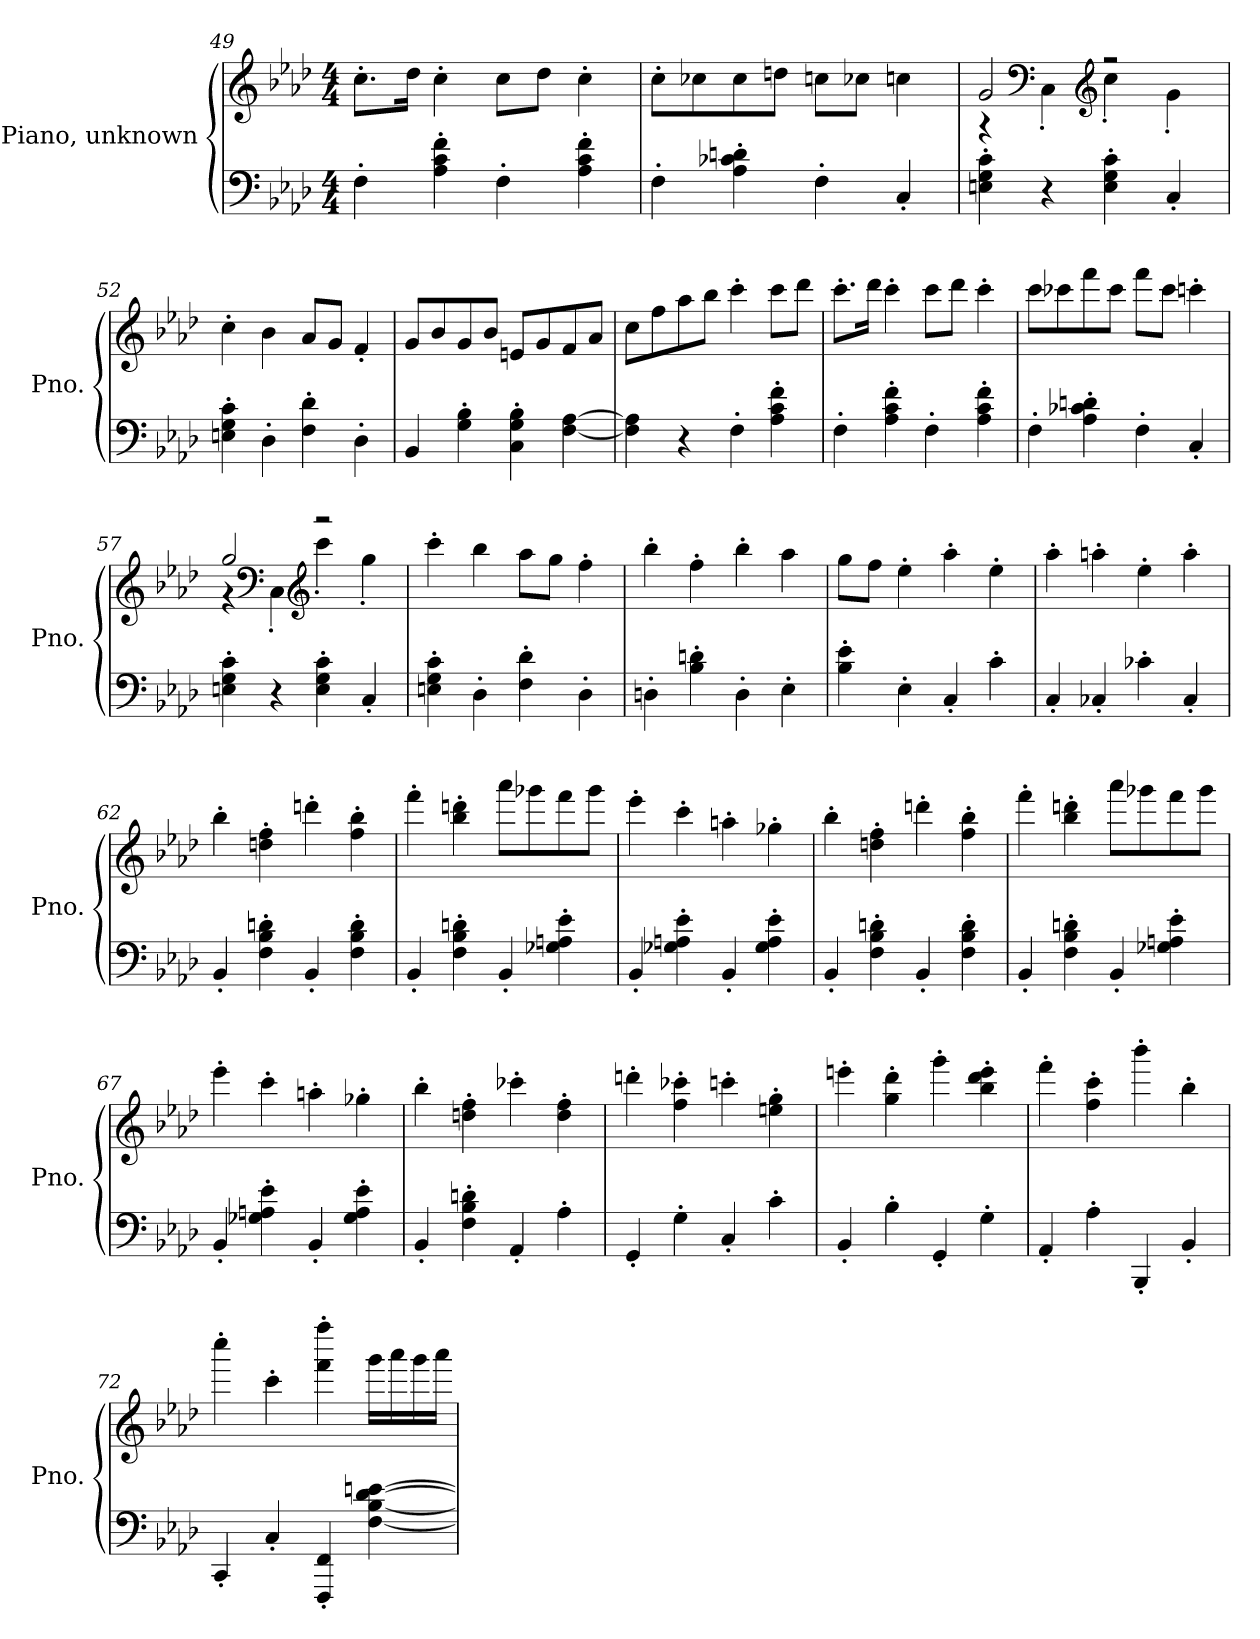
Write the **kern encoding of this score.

**kern	**kern
*part1	*part1
*staff2	*staff1
*I"Piano, unknown	*
*I'Pno.	*
*clefF4	*clefG2
*k[b-e-a-d-]	*k[b-e-a-d-]
*M4/4	*M4/4
=49	=49
4F'\	8.cc'\L
.	16dd-\Jk
4A-\' 4c\' 4f\'	4cc'\
4F'\	8cc\L
.	8dd-\J
4A-\' 4c\' 4f\'	4cc'\
=50	=50
4F'\	8cc'\L
.	8cc-X\
4A-\' 4c-X\' 4dn\'	8cc-\
.	8ddn\J
4F'\	8ccn\L
.	8cc-X\J
4C'/	4ccn\
!!LO:LB:g=z
=51	=51
*	*^
4En\' 4G\' 4c\'	2g/	4r
*	*clefF4	*
4r	.	4C'\
*	*clefG2	*
4E\' 4G\' 4c\'	2r	4cc'\
4C'/	.	4g'\
*	*v	*v
=52	=52
4En\' 4G\' 4c\'	4cc'\
4D-'\	4b-\
4F\' 4d-\'	8a-/L
.	8g/J
4D-'\	4f'/
=53	=53
4BB-/	8g/L
.	8b-/
4G\' 4B-\'	8g/
.	8b-/J
4C\' 4G\' 4B-\'	8en/L
.	8g/
[4F\ [4A-\	8f/
.	8a-/J
=54	=54
4F\] 4A-\]	8cc\L
.	8ff\
4r	8aa-\
.	8bb-\J
4F'\	4ccc'\
4A-\' 4c\' 4f\'	8ccc\L
.	8ddd-\J
=55	=55
4F'\	8.ccc'\L
.	16ddd-\Jk
4A-\' 4c\' 4f\'	4ccc'\
4F'\	8ccc\L
.	8ddd-\J
4A-\' 4c\' 4f\'	4ccc'\
!!LO:LB:g=z
=56	=56
4F'\	8ccc\L
.	8ccc-X\
4A-\' 4c-X\' 4dn\'	8fff\
.	8ccc-\J
4F'\	8fff\L
.	8ccc-\J
4C'/	4cccn'\
=57	=57
*	*^
4En\' 4G\' 4c\'	2gg/	4r
*	*clefF4	*
4r	.	4C'\
*	*clefG2	*
4E\' 4G\' 4c\'	2r	4ccc'\
4C'/	.	4gg'\
*	*v	*v
=58	=58
4En\' 4G\' 4c\'	4ccc'\
4D-'\	4bb-\
4F\' 4d-\'	8aa-\L
.	8gg\J
4D-'\	4ff'\
=59	=59
4Dn'\	4bb-'\
4B-\' 4dn\'	4ff'\
4D'\	4bb-'\
4E-'\	4aa-\
=60	=60
4B-\' 4e-\'	8gg\L
.	8ff\J
4E-'\	4ee-'\
4C'/	4aa-'\
4c'\	4ee-'\
!!LO:LB:g=z
=61	=61
4C'/	4aa-'\
4C-X'/	4aan'\
4c-X'\	4ee-'\
4C-'/	4aa'\
=62	=62
4BB-'/	4bb-'\
4F\' 4B-\' 4dn\'	4ddn\' 4ff\'
4BB-'/	4dddn'\
4F\' 4B-\' 4d\'	4ff\' 4bb-\'
=63	=63
4BB-'/	4fff'\
4F\' 4B-\' 4dn\'	4bb-\' 4dddn\'
4BB-'/	8aaa-\L
.	8ggg-X\
4G-X\' 4An\' 4e-\'	8fff\
.	8ggg-\J
=64	=64
4BB-'/	4eee-'\
4G-X\' 4An\' 4e-\'	4ccc'\
4BB-'/	4aan'\
4G-\' 4A\' 4e-\'	4gg-X'\
=65	=65
4BB-'/	4bb-'\
4F\' 4B-\' 4dn\'	4ddn\' 4ff\'
4BB-'/	4dddn'\
4F\' 4B-\' 4d\'	4ff\' 4bb-\'
!!LO:LB:g=z
=66	=66
4BB-'/	4fff'\
4F\' 4B-\' 4dn\'	4bb-\' 4dddn\'
4BB-'/	8aaa-\L
.	8ggg-X\
4G-X\' 4An\' 4e-\'	8fff\
.	8ggg-\J
=67	=67
4BB-'/	4eee-'\
4G-X\' 4An\' 4e-\'	4ccc'\
4BB-'/	4aan'\
4G-\' 4A\' 4e-\'	4gg-X'\
=68	=68
4BB-'/	4bb-'\
4F\' 4B-\' 4dn\'	4ddn\' 4ff\'
4AA-'/	4ccc-X'\
4A-'\	4dd\' 4ff\'
=69	=69
4GG'/	4dddn'\
4G'\	4ff\' 4ccc-X\'
4C'/	4cccn'\
4c'\	4een\' 4gg\'
=70	=70
4BB-'/	4eeen'\
4B-'\	4gg\' 4ddd-\'
4GG'/	4ggg'\
4G'\	4bb-\' 4ddd-\' 4eee\'
!!LO:LB:g=z
=71	=71
4AA-'/	4fff'\
4A-'\	4ff\' 4ccc\'
4BBB-'/	4bbb-'\
4BB-'/	4bb-'\
=72	=72
4CC'/	4cccc'\
4C'/	4ccc'\
4FFF/' 4FF/'	4fff\' 4ffff\'
[4F\ [4B-\ [4d-\ [4en\	16ggg\LL
.	16aaa-\
.	16ggg\
.	16aaa-\JJ
=	=
*-	*-
